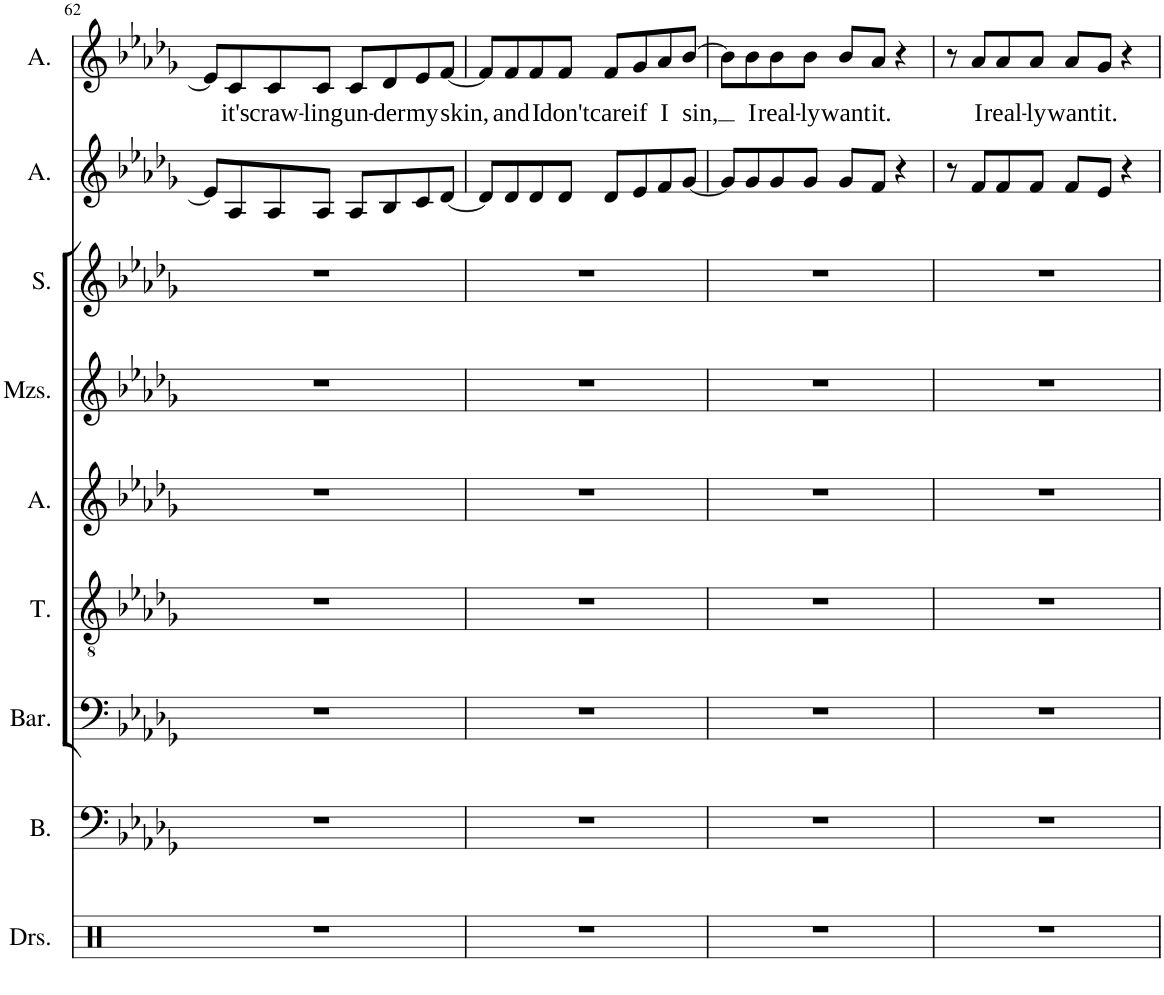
**kern	**kern	**kern	**kern	**kern	**kern	**kern	**kern	**kern	**text
*part9	*part8	*part7	*part6	*part5	*part4	*part3	*part2	*part1	*part1
*staff9	*staff8	*staff7	*staff6	*staff5	*staff4	*staff3	*staff2	*staff1	*staff1
*I"Drumset	*I"Bass	*I"Baritone	*I"Tenor	*I"Alto	*I"Mezzo-soprano	*I"Soprano	*I"Alto	*I"Alto	*
*I'Drs.	*I'B.	*I'Bar.	*I'T.	*I'A.	*I'Mzs.	*I'S.	*I'A.	*I'A.	*
!!LO:PB:g=z
*clefX	*clefF4	*clefF4	*clefGv2	*clefG2	*clefG2	*clefG2	*clefG2	*clefG2	*
*k[]	*k[b-e-a-d-g-]	*k[b-e-a-d-g-]	*k[b-e-a-d-g-]	*k[b-e-a-d-g-]	*k[b-e-a-d-g-]	*k[b-e-a-d-g-]	*k[b-e-a-d-g-]	*k[b-e-a-d-g-]	*
*M4/4	*M4/4	*M4/4	*M4/4	*M4/4	*M4/4	*M4/4	*M4/4	*M4/4	*
=62	=62	=62	=62	=62	=62	=62	=62	=62	=62
1r	1r	1r	1r	1r	1r	1r	8e-/L]	8e-/L]	.
!	!	!	!	!	!	!	!	!	!LO:LY:b
.	.	.	.	.	.	.	8A-/	8c/	it's
!	!	!	!	!	!	!	!	!	!LO:LY:b
.	.	.	.	.	.	.	8A-/	8c/	craw-
!	!	!	!	!	!	!	!	!	!LO:LY:b
.	.	.	.	.	.	.	8A-/J	8c/J	-ling
!	!	!	!	!	!	!	!	!	!LO:LY:b
.	.	.	.	.	.	.	8A-/L	8c/L	un-
!	!	!	!	!	!	!	!	!	!LO:LY:b
.	.	.	.	.	.	.	8B-/	8d-/	-der
!	!	!	!	!	!	!	!	!	!LO:LY:b
.	.	.	.	.	.	.	8c/	8e-/	my
!	!	!	!	!	!	!	!	!	!LO:LY:b
.	.	.	.	.	.	.	[8d-/J	[8f/J	skin,
=63	=63	=63	=63	=63	=63	=63	=63	=63	=63
1r	1r	1r	1r	1r	1r	1r	8d-/L]	8f/L]	.
!	!	!	!	!	!	!	!	!	!LO:LY:b
.	.	.	.	.	.	.	8d-/	8f/	and
!	!	!	!	!	!	!	!	!	!LO:LY:b
.	.	.	.	.	.	.	8d-/	8f/	I
!	!	!	!	!	!	!	!	!	!LO:LY:b
.	.	.	.	.	.	.	8d-/J	8f/J	don't
!	!	!	!	!	!	!	!	!	!LO:LY:b
.	.	.	.	.	.	.	8d-/L	8f/L	care
!	!	!	!	!	!	!	!	!	!LO:LY:b
.	.	.	.	.	.	.	8e-/	8g-/	if
!	!	!	!	!	!	!	!	!	!LO:LY:b
.	.	.	.	.	.	.	8f/	8a-/	I
!	!	!	!	!	!	!	!	!	!LO:LY:b
.	.	.	.	.	.	.	[8g-/J	[8b-/J	sin,
=64	=64	=64	=64	=64	=64	=64	=64	=64	=64
1r	1r	1r	1r	1r	1r	1r	8g-/L]	8b-\L]	.
!	!	!	!	!	!	!	!	!	!LO:LY:b
.	.	.	.	.	.	.	8g-/	8b-\	I
!	!	!	!	!	!	!	!	!	!LO:LY:b
.	.	.	.	.	.	.	8g-/	8b-\	real-
!	!	!	!	!	!	!	!	!	!LO:LY:b
.	.	.	.	.	.	.	8g-/J	8b-\J	-ly
!	!	!	!	!	!	!	!	!	!LO:LY:b
.	.	.	.	.	.	.	8g-/L	8b-/L	want
!	!	!	!	!	!	!	!	!	!LO:LY:b
.	.	.	.	.	.	.	8f/J	8a-/J	it.
.	.	.	.	.	.	.	4r	4r	.
=65	=65	=65	=65	=65	=65	=65	=65	=65	=65
1r	1r	1r	1r	1r	1r	1r	8r	8r	.
!	!	!	!	!	!	!	!	!	!LO:LY:b
.	.	.	.	.	.	.	8f/L	8a-/L	I
!	!	!	!	!	!	!	!	!	!LO:LY:b
.	.	.	.	.	.	.	8f/	8a-/	real-
!	!	!	!	!	!	!	!	!	!LO:LY:b
.	.	.	.	.	.	.	8f/J	8a-/J	-ly
!	!	!	!	!	!	!	!	!	!LO:LY:b
.	.	.	.	.	.	.	8f/L	8a-/L	want
!	!	!	!	!	!	!	!	!	!LO:LY:b
.	.	.	.	.	.	.	8e-/J	8g-/J	it.
.	.	.	.	.	.	.	4r	4r	.
=	=	=	=	=	=	=	=	=	=
*-	*-	*-	*-	*-	*-	*-	*-	*-	*-
